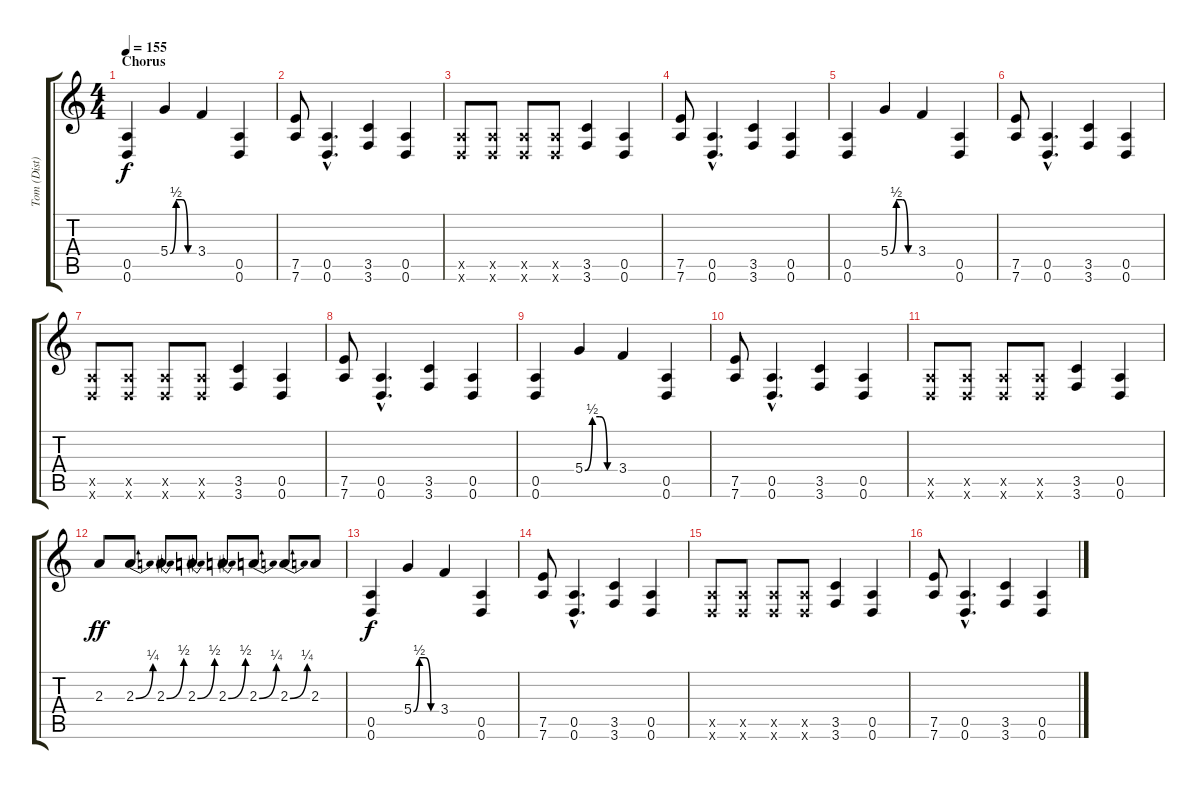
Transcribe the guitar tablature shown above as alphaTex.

\track ("Tom (Dist)" "Tom (Dist)") {instrument overdrivenguitar}
\staff {score tabs}
\tuning (E4 B3 G3 D3 A2 D2) {hide}
\ts (4 4)
\section ("" "Chorus")
\tempo 155
\clef g2
\ks c
(0.5 0.6).4{dy f} 5.4{be (custom 0 0 15 2 30 2 45 0 60 0)}.4 3.4.4 (0.5 0.6).4 |
(7.5 7.6).8 (0.5{hac} 0.6{hac}).4{d} (3.5 3.6).4 (0.5 0.6).4 |
(0.5{x} 0.6{x}).8 (0.5{x} 0.6{x}).8 (0.5{x} 0.6{x}).8 (0.5{x} 0.6{x}).8 (3.5 3.6).4 (0.5 0.6).4 |
(7.5 7.6).8 (0.5{hac} 0.6{hac}).4{d} (3.5 3.6).4 (0.5 0.6).4 |
(0.5 0.6).4 5.4{be (custom 0 0 15 2 30 2 45 0 60 0)}.4 3.4.4 (0.5 0.6).4 |
(7.5 7.6).8 (0.5{hac} 0.6{hac}).4{d} (3.5 3.6).4 (0.5 0.6).4 |
(0.5{x} 0.6{x}).8 (0.5{x} 0.6{x}).8 (0.5{x} 0.6{x}).8 (0.5{x} 0.6{x}).8 (3.5 3.6).4 (0.5 0.6).4 |
(7.5 7.6).8 (0.5{hac} 0.6{hac}).4{d} (3.5 3.6).4 (0.5 0.6).4 |
(0.5 0.6).4 5.4{be (custom 0 0 15 2 30 2 45 0 60 0)}.4 3.4.4 (0.5 0.6).4 |
(7.5 7.6).8 (0.5{hac} 0.6{hac}).4{d} (3.5 3.6).4 (0.5 0.6).4 |
(0.5{x} 0.6{x}).8 (0.5{x} 0.6{x}).8 (0.5{x} 0.6{x}).8 (0.5{x} 0.6{x}).8 (3.5 3.6).4 (0.5 0.6).4 |
2.3.8{dy ff} 2.3{be (bend 0 0 60 1)}.8 2.3{be (bend 0 0 60 2)}.8 2.3{be (bend 0 0 60 2)}.8 2.3{be (bend 0 0 60 2)}.8 2.3{be (bend 0 0 60 1)}.8 2.3{be (bend 0 0 60 1)}.8 2.3.8 |
(0.5 0.6).4{dy f} 5.4{be (custom 0 0 15 2 30 2 45 0 60 0)}.4 3.4.4 (0.5 0.6).4 |
(7.5 7.6).8 (0.5{hac} 0.6{hac}).4{d} (3.5 3.6).4 (0.5 0.6).4 |
(0.5{x} 0.6{x}).8 (0.5{x} 0.6{x}).8 (0.5{x} 0.6{x}).8 (0.5{x} 0.6{x}).8 (3.5 3.6).4 (0.5 0.6).4 |
(7.5 7.6).8 (0.5{hac} 0.6{hac}).4{d} (3.5 3.6).4 (0.5 0.6).4
